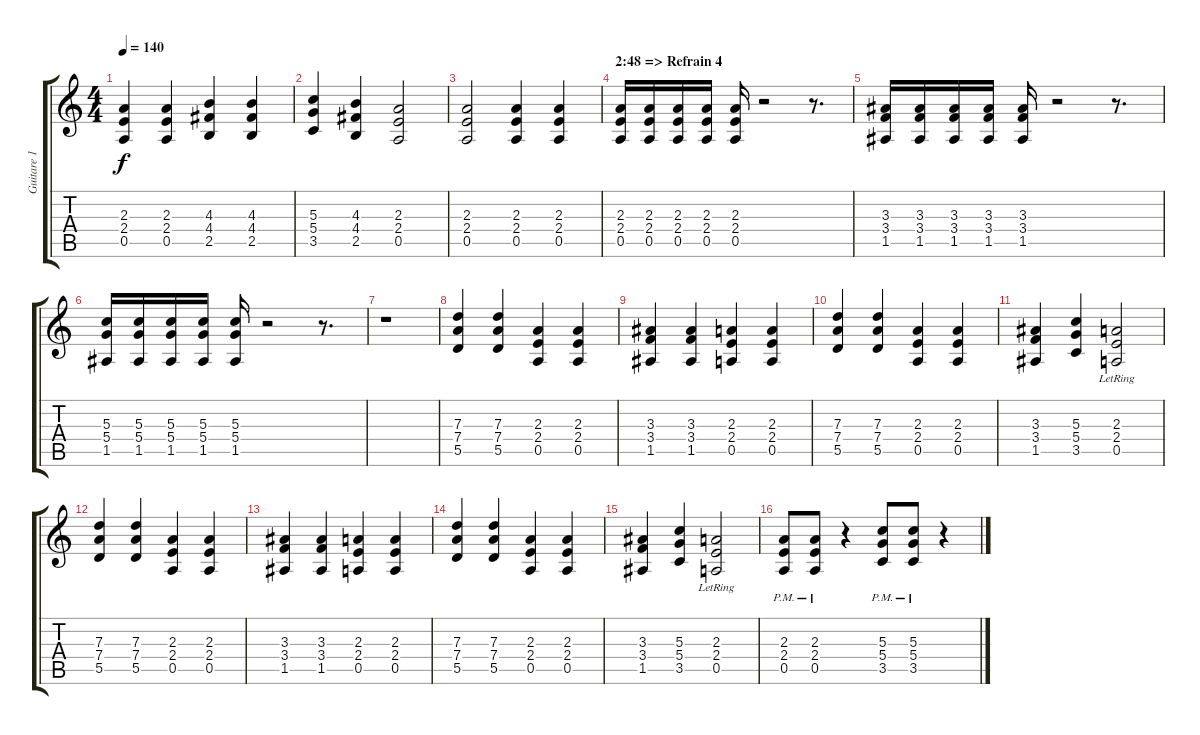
\track ("Guitare 1" "Guitare 1") {instrument distortionguitar}
\staff {score tabs}
\tuning (E4 B3 G3 D3 A2 E2) {hide}
\ts (4 4)
\tempo 140
\clef g2
\ks c
(2.3 2.4 0.5).4{dy f} (2.3 2.4 0.5).4 (4.3 4.4 2.5).4 (4.3 4.4 2.5).4 |
(5.3 5.4 3.5).4 (4.3 4.4 2.5).4 (2.3 2.4 0.5).2 |
(2.3 2.4 0.5).2 (2.3 2.4 0.5).4 (2.3 2.4 0.5).4 |
\section ("" "2:48 => Refrain 4")
(2.3 2.4 0.5).16 (2.3 2.4 0.5).16 (2.3 2.4 0.5).16 (2.3 2.4 0.5).16 (2.3 2.4 0.5).16 r.2 r.8{d} |
(3.3 3.4 1.5).16 (3.3 3.4 1.5).16 (3.3 3.4 1.5).16 (3.3 3.4 1.5).16 (3.3 3.4 1.5).16 r.2 r.8{d} |
(5.3 5.4 1.5).16 (5.3 5.4 1.5).16 (5.3 5.4 1.5).16 (5.3 5.4 1.5).16 (5.3 5.4 1.5).16 r.2 r.8{d} |
r.1 |
(7.3 7.4 5.5).4 (7.3 7.4 5.5).4 (2.3 2.4 0.5).4 (2.3 2.4 0.5).4 |
(3.3 3.4 1.5).4 (3.3 3.4 1.5).4 (2.3 2.4 0.5).4 (2.3 2.4 0.5).4 |
(7.3 7.4 5.5).4 (7.3 7.4 5.5).4 (2.3 2.4 0.5).4 (2.3 2.4 0.5).4 |
(3.3 3.4 1.5).4 (5.3 5.4 3.5).4 (2.3{lr} 2.4{lr} 0.5{lr}).2 |
(7.3 7.4 5.5).4 (7.3 7.4 5.5).4 (2.3 2.4 0.5).4 (2.3 2.4 0.5).4 |
(3.3 3.4 1.5).4 (3.3 3.4 1.5).4 (2.3 2.4 0.5).4 (2.3 2.4 0.5).4 |
(7.3 7.4 5.5).4 (7.3 7.4 5.5).4 (2.3 2.4 0.5).4 (2.3 2.4 0.5).4 |
(3.3 3.4 1.5).4 (5.3 5.4 3.5).4 (2.3{lr} 2.4{lr} 0.5{lr}).2 |
(2.3{pm} 2.4{pm} 0.5{pm}).8 (2.3{pm} 2.4{pm} 0.5{pm}).8 r.4 (5.3{pm} 5.4{pm} 3.5{pm}).8 (5.3{pm} 5.4{pm} 3.5{pm}).8 r.4
